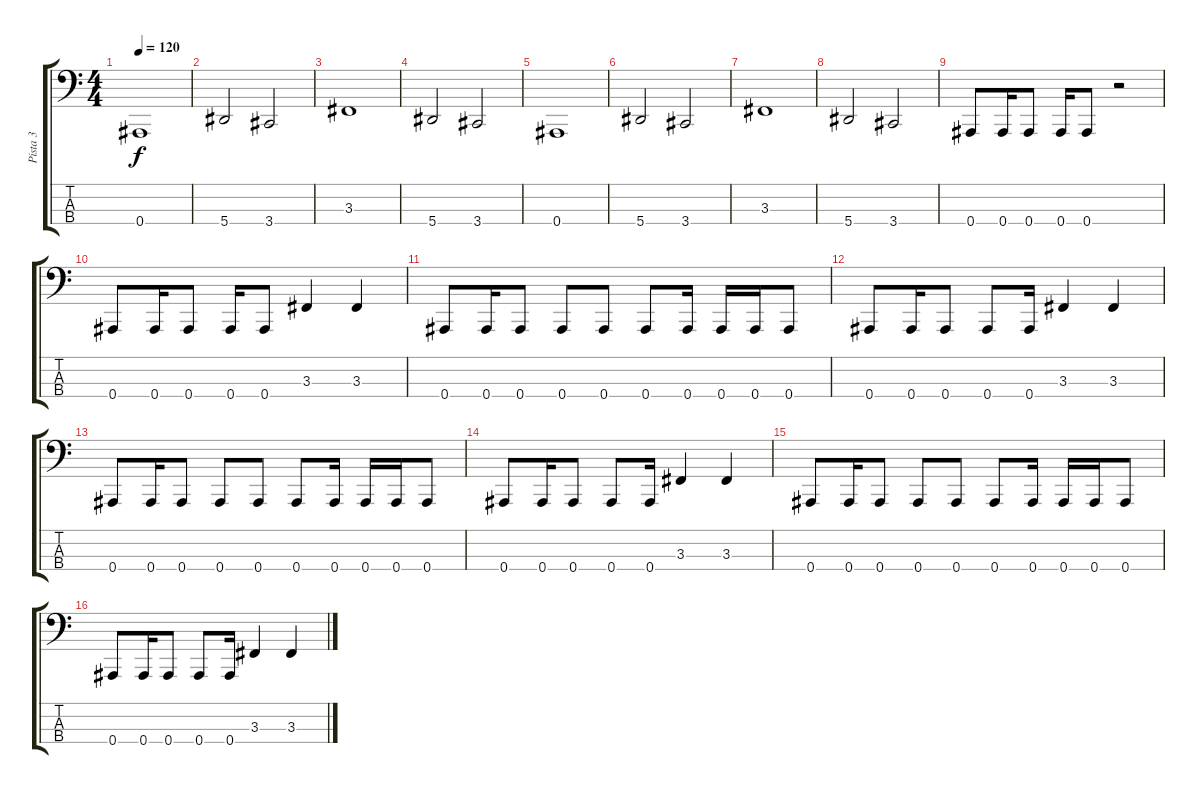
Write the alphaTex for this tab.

\track ("Pista 3" "Pista 3") {instrument electricbassfinger}
\staff {score tabs}
\tuning (Db2 Ab1 Eb1 Bb0) {hide}
\ts (4 4)
\tempo 120
\clef f4
\ks c
0.4.1{dy f} |
5.4.2 3.4.2 |
3.3.1 |
5.4.2 3.4.2 |
0.4.1 |
5.4.2 3.4.2 |
3.3.1 |
5.4.2 3.4.2 |
0.4.8 0.4.16 0.4.8 0.4.16 0.4.8 r.2 |
0.4.8 0.4.16 0.4.8 0.4.16 0.4.8 3.3.4 3.3.4 |
0.4.8 0.4.16 0.4.8 0.4.8 0.4.8 0.4.8 0.4.16 0.4.16 0.4.16 0.4.8 |
0.4.8 0.4.16 0.4.8 0.4.8 0.4.16 3.3.4 3.3.4 |
0.4.8 0.4.16 0.4.8 0.4.8 0.4.8 0.4.8 0.4.16 0.4.16 0.4.16 0.4.8 |
0.4.8 0.4.16 0.4.8 0.4.8 0.4.16 3.3.4 3.3.4 |
0.4.8 0.4.16 0.4.8 0.4.8 0.4.8 0.4.8 0.4.16 0.4.16 0.4.16 0.4.8 |
0.4.8 0.4.16 0.4.8 0.4.8 0.4.16 3.3.4 3.3.4
